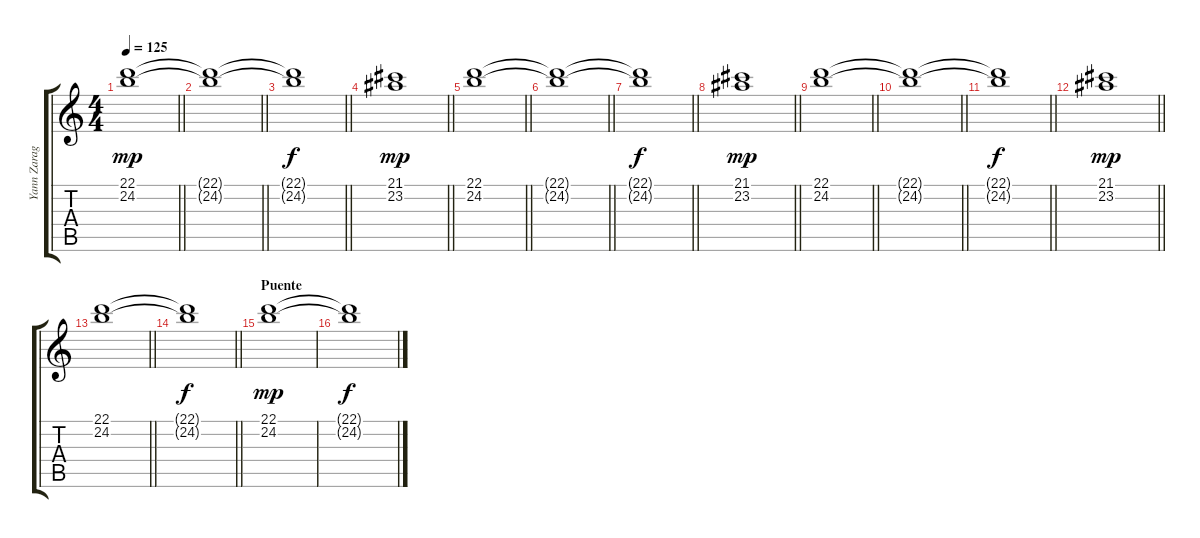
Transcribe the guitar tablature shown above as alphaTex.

\track ("Yann Zaragoza" "Yann Zarag") {instrument churchorgan}
\staff {score tabs}
\tuning (E4 B3 G3 D3 A2 E2) {hide}
\ts (4 4)
\tempo 125
\clef g2
\barLineRight lightlight
\ks c
(22.1 24.2).1{dy mp} |
\barLineRight lightlight
(22.1{t} 24.2{t}).1 |
\barLineRight lightlight
(22.1{t} 24.2{t}).1{dy f} |
\barLineRight lightlight
(21.1 23.2).1{dy mp} |
\barLineRight lightlight
(22.1 24.2).1 |
\barLineRight lightlight
(22.1{t} 24.2{t}).1 |
\barLineRight lightlight
(22.1{t} 24.2{t}).1{dy f} |
\barLineRight lightlight
(21.1 23.2).1{dy mp} |
\barLineRight lightlight
(22.1 24.2).1 |
\barLineRight lightlight
(22.1{t} 24.2{t}).1 |
\barLineRight lightlight
(22.1{t} 24.2{t}).1{dy f} |
\barLineRight lightlight
(21.1 23.2).1{dy mp} |
\barLineRight lightlight
(22.1 24.2).1 |
\barLineRight lightlight
(22.1{t} 24.2{t}).1{dy f} |
\section ("" "Puente")
(22.1 24.2).1{dy mp} |
(22.1{t} 24.2{t}).1{dy f}
